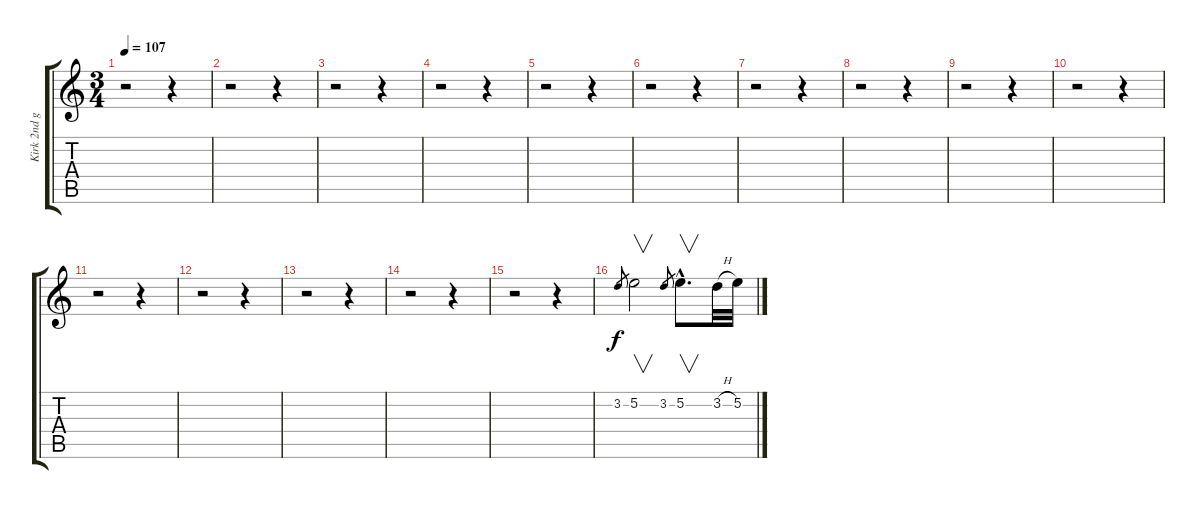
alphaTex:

\track ("Kirk 2nd guitar" "Kirk 2nd g") {instrument distortionguitar}
\staff {score tabs}
\tuning (E4 B3 G3 D3 A2 E2) {hide}
\ts (3 4)
\tempo 107
\clef g2
\ks c
r.2{dy f} r.4 |
r.2 r.4 |
r.2 r.4 |
r.2 r.4 |
r.2 r.4 |
r.2 r.4 |
r.2 r.4 |
r.2 r.4 |
r.2 r.4 |
r.2 r.4 |
r.2 r.4 |
r.2 r.4 |
r.2 r.4 |
r.2 r.4 |
r.2 r.4 |
3.2.8{gr} 5.2.2{v} 3.2.8{gr} 5.2{hac}.8{v d} 3.2{h}.32 5.2{h}.32
